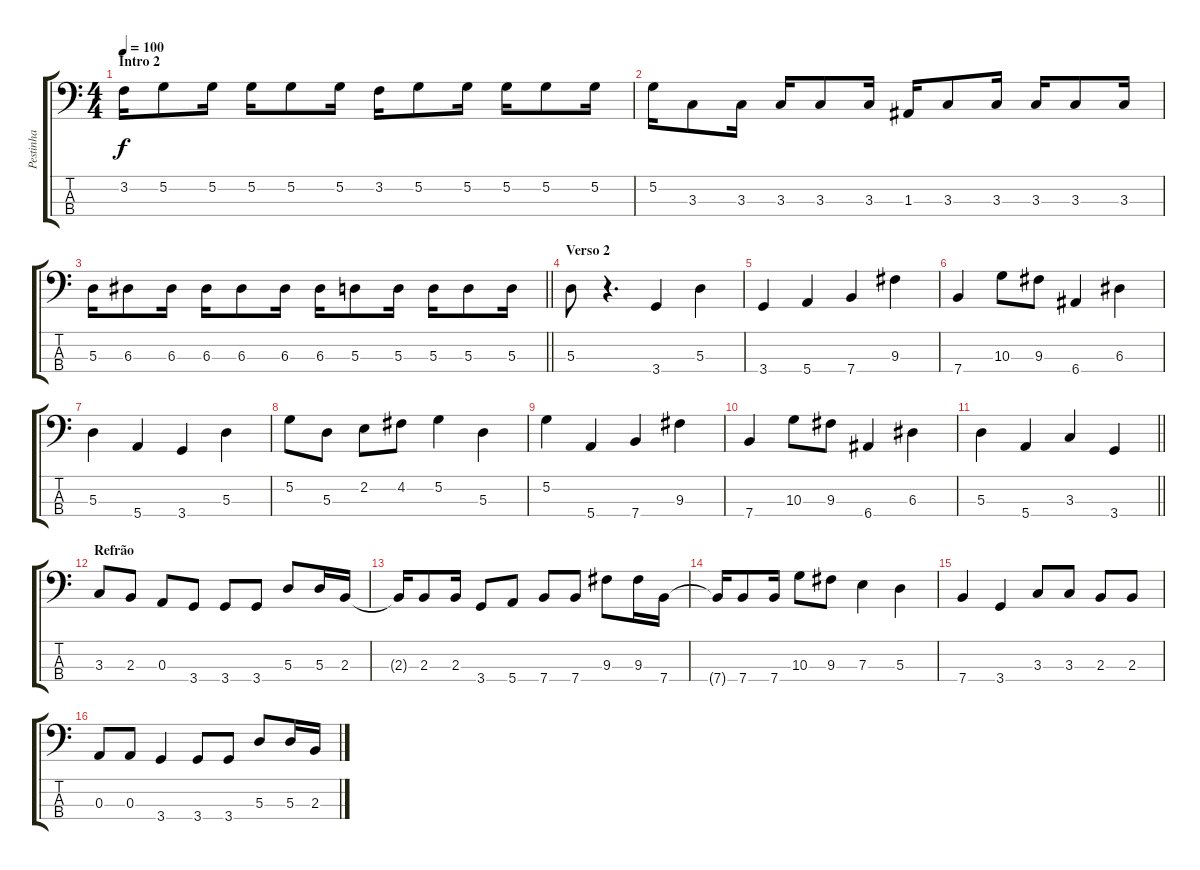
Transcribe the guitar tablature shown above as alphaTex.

\track ("Pestinha" "Pestinha") {instrument electricbasspick}
\staff {score tabs}
\tuning (G2 D2 A1 E1) {hide}
\ts (4 4)
\section ("" "Intro 2")
\tempo 100
\clef f4
\ks c
3.2.16{dy f} 5.2.8 5.2.16 5.2.16 5.2.8 5.2.16 3.2.16 5.2.8 5.2.16 5.2.16 5.2.8 5.2.16 |
5.2.16 3.3.8 3.3.16 3.3.16 3.3.8 3.3.16 1.3.16 3.3.8 3.3.16 3.3.16 3.3.8 3.3.16 |
\barLineRight lightlight
5.3.16 6.3.8 6.3.16 6.3.16 6.3.8 6.3.16 6.3.16 5.3.8 5.3.16 5.3.16 5.3.8 5.3.16 |
\section ("" "Verso 2")
5.3.8 r.4{d} 3.4.4 5.3.4 |
3.4.4 5.4.4 7.4.4 9.3.4 |
7.4.4 10.3.8 9.3.8 6.4.4 6.3.4 |
5.3.4 5.4.4 3.4.4 5.3.4 |
5.2.8 5.3.8 2.2.8 4.2.8 5.2.4 5.3.4 |
5.2.4 5.4.4 7.4.4 9.3.4 |
7.4.4 10.3.8 9.3.8 6.4.4 6.3.4 |
\barLineRight lightlight
5.3.4 5.4.4 3.3.4 3.4.4 |
\section ("" "Refrão")
3.3.8 2.3.8 0.3.8 3.4.8 3.4.8 3.4.8 5.3.8 5.3.16 2.3.16 |
2.3{t}.16 2.3.8 2.3.16 3.4.8 5.4.8 7.4.8 7.4.8 9.3.8 9.3.16 7.4.16 |
7.4{t}.16 7.4.8 7.4.16 10.3.8 9.3.8 7.3.4 5.3.4 |
7.4.4 3.4.4 3.3.8 3.3.8 2.3.8 2.3.8 |
0.3.8 0.3.8 3.4.4 3.4.8 3.4.8 5.3.8 5.3.16 2.3.16
